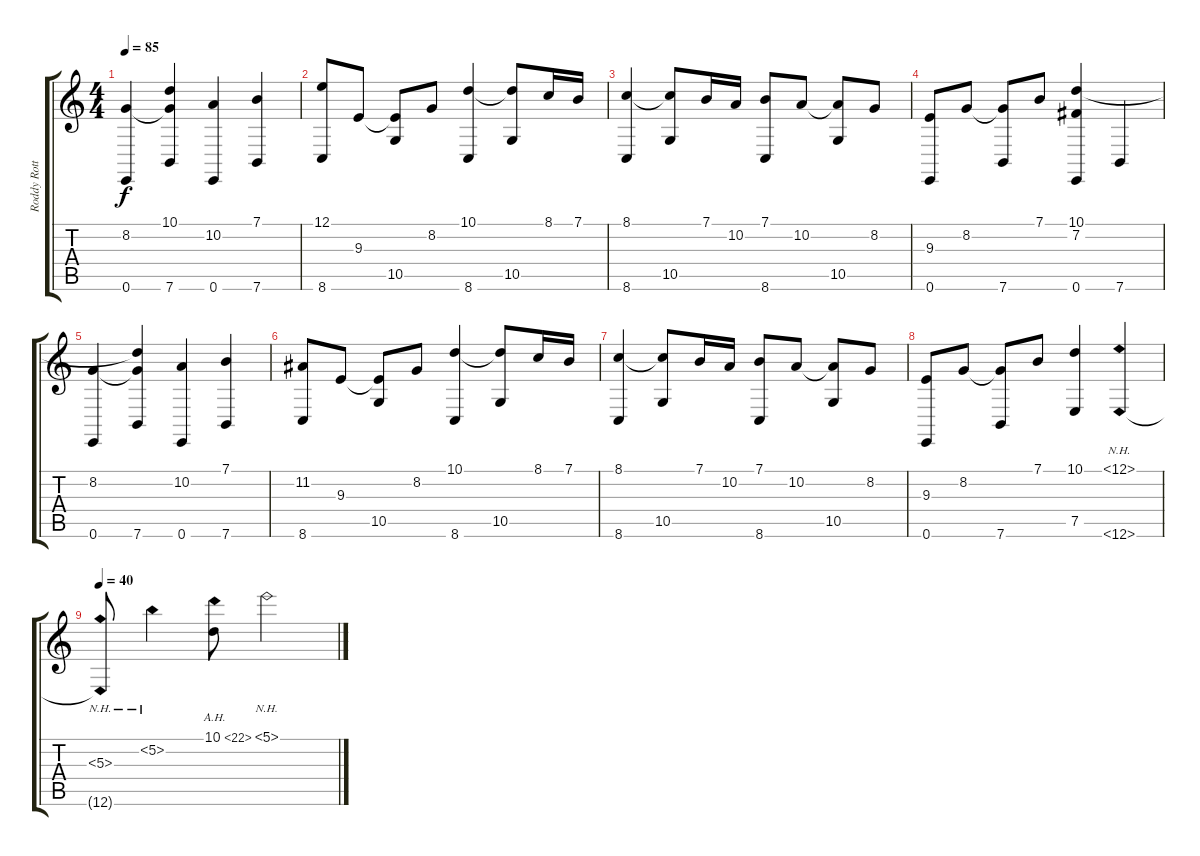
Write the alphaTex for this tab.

\track ("Roddy Rottum (Piano)" "Roddy Rott") {instrument acousticgrandpiano}
\staff {score tabs}
\tuning (E4 B3 G3 D3 A2 E2) {hide}
\ts (4 4)
\tempo 85
\clef g2
\ks c
(8.2 0.6).4{dy f} (10.1{t} 8.2{t} 7.6).4 (10.2 0.6).4 (7.1 7.6).4 |
(12.1 8.6).8 9.3.8 (9.3{t} 10.5).8 8.2.8 (10.1 8.6).4 (10.1{t} 10.5).8 8.1.16 7.1.16 |
(8.1 8.6).4 (8.1{t} 10.5).8 7.1.16 10.2.16 (7.1 8.6).8 10.2.8 (10.2{t} 10.5).8 8.2.8 |
(9.3 0.6).8 8.2.8 (8.2{t} 7.6).8 7.1.8 (10.1 7.2 0.6).4 7.6.4 |
(8.2 0.6).4 (10.1{t} 8.2{t} 7.6).4 (10.2 0.6).4 (7.1 7.6).4 |
(11.2 8.6).8 9.3.8 (9.3{t} 10.5).8 8.2.8 (10.1 8.6).4 (10.1{t} 10.5).8 8.1.16 7.1.16 |
(8.1 8.6).4 (8.1{t} 10.5).8 7.1.16 10.2.16 (7.1 8.6).8 10.2.8 (10.2{t} 10.5).8 8.2.8 |
(9.3 0.6).8 8.2.8 (8.2{t} 7.6).8 7.1.8 (10.1 7.5).4 (12.1{nh} 12.6{nh}).4 |
\tempo 40
(5.3{nh} 12.6{nh t}).8 5.2{nh}.4 10.1{ah 12}.8 5.1{nh}.2
